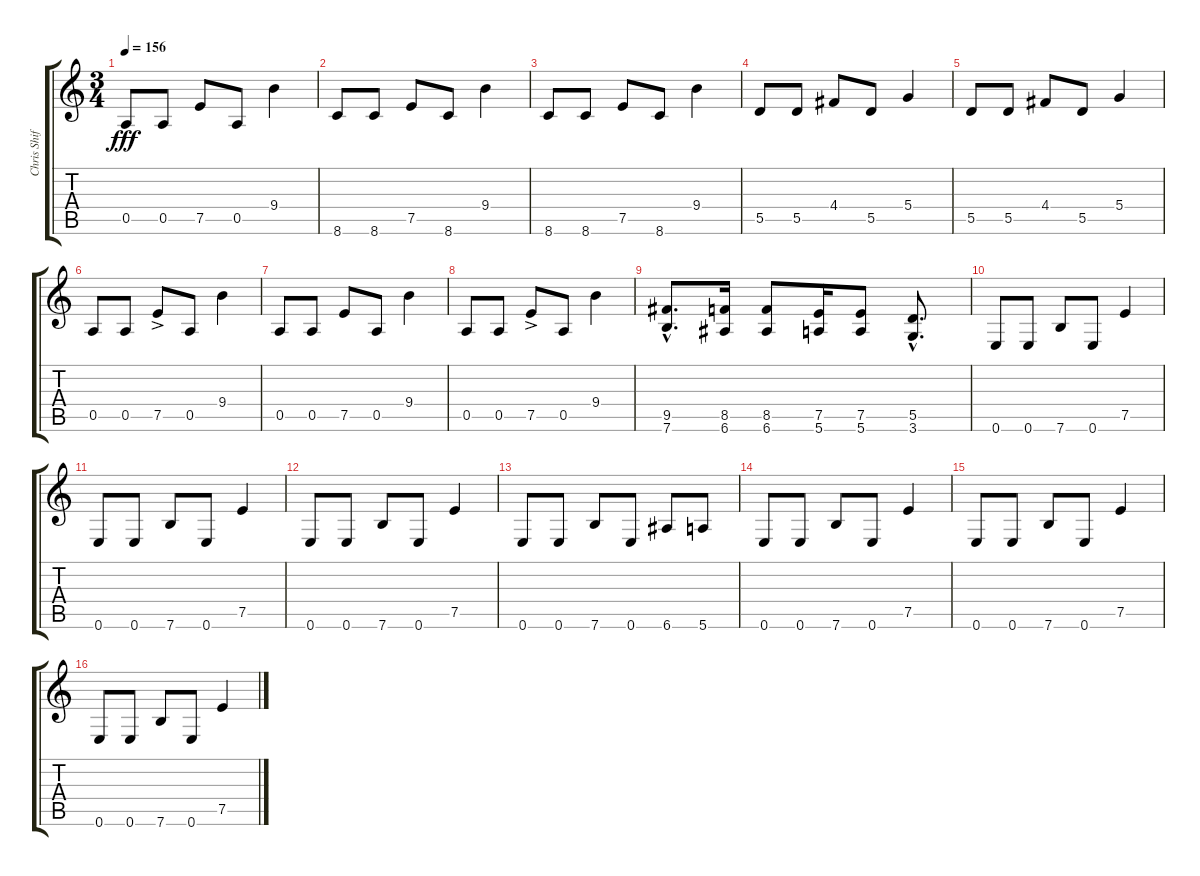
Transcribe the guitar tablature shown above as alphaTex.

\track ("Chris Shifflet" "Chris Shif") {instrument distortionguitar}
\staff {score tabs}
\tuning (E4 B3 G3 D3 A2 E2) {hide}
\ts (3 4)
\tempo 156
\clef g2
\ks c
0.5.8{dy fff} 0.5.8 7.5.8 0.5.8 9.4.4 |
8.6.8 8.6.8 7.5.8 8.6.8 9.4.4 |
8.6.8 8.6.8 7.5.8 8.6.8 9.4.4 |
5.5.8 5.5.8 4.4.8 5.5.8 5.4.4 |
5.5.8 5.5.8 4.4.8 5.5.8 5.4.4 |
0.5.8 0.5.8 7.5{ac}.8 0.5.8 9.4.4 |
0.5.8 0.5.8 7.5.8 0.5.8 9.4.4 |
0.5.8 0.5.8 7.5{ac}.8 0.5.8 9.4.4 |
(9.5{hac} 7.6{hac}).8{d} (8.5 6.6).16 (8.5 6.6).8 (7.5 5.6).16 (7.5 5.6).8 (5.5{hac} 3.6{hac}).8{d} |
0.6.8 0.6.8 7.6.8 0.6.8 7.5.4 |
0.6.8 0.6.8 7.6.8 0.6.8 7.5.4 |
0.6.8 0.6.8 7.6.8 0.6.8 7.5.4 |
0.6.8 0.6.8 7.6.8 0.6.8 6.6.8 5.6.8 |
0.6.8 0.6.8 7.6.8 0.6.8 7.5.4 |
0.6.8 0.6.8 7.6.8 0.6.8 7.5.4 |
0.6.8 0.6.8 7.6.8 0.6.8 7.5.4
